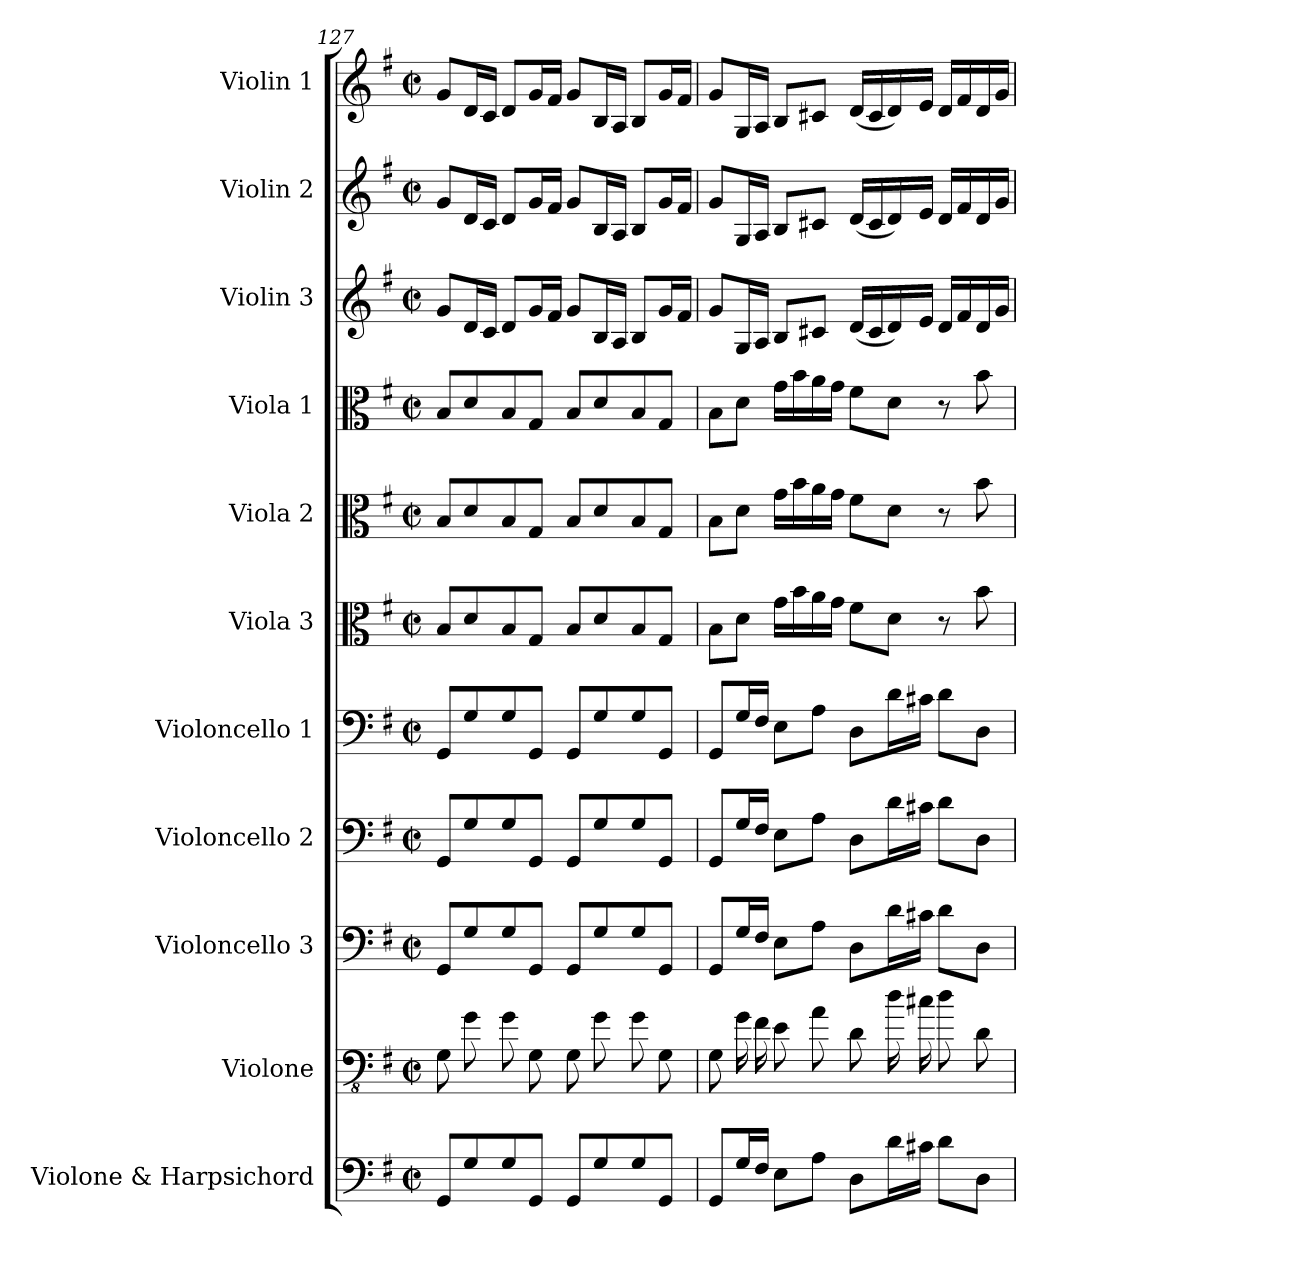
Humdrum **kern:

**kern	**kern	**kern	**kern	**kern	**kern	**kern	**kern	**kern	**kern	**kern
*part11	*part10	*part9	*part8	*part7	*part6	*part5	*part4	*part3	*part2	*part1
*staff11	*staff10	*staff9	*staff8	*staff7	*staff6	*staff5	*staff4	*staff3	*staff2	*staff1
*I"Violone &amp; Harpsichord	*I"Violone	*I"Violoncello 3	*I"Violoncello 2	*I"Violoncello 1	*I"Viola 3	*I"Viola 2	*I"Viola 1	*I"Violin 3	*I"Violin 2	*I"Violin 1
*I'Vne. &amp; Hch.	*I'Vne.	*I'Vc. 3	*I'Vc. 2	*I'Vc. 1	*I'Vla. 3	*I'Vla. 2	*I'Vla. 1	*I'Vln. 3	*I'Vln. 2	*I'Vln. 1
!!LO:LB:g=z
*clefF4	*clefFv4	*clefF4	*clefF4	*clefF4	*clefC3	*clefC3	*clefC3	*clefG2	*clefG2	*clefG2
*	*ITrd7c12	*	*	*	*	*	*	*	*	*
*k[f#]	*k[f#]	*k[f#]	*k[f#]	*k[f#]	*k[f#]	*k[f#]	*k[f#]	*k[f#]	*k[f#]	*k[f#]
*M4/4	*M4/4	*M4/4	*M4/4	*M4/4	*M4/4	*M4/4	*M4/4	*M4/4	*M4/4	*M4/4
*met(c|)	*met(c|)	*met(c|)	*met(c|)	*met(c|)	*met(c|)	*met(c|)	*met(c|)	*met(c|)	*met(c|)	*met(c|)
=127	=127	=127	=127	=127	=127	=127	=127	=127	=127	=127
8GG/L	8GGG	8GG/L	8GG/L	8GG/L	8B/L	8B/L	8B/L	8g/L	8g/L	8g/L
8G/	8GG	8G/	8G/	8G/	8d/	8d/	8d/	16d/L	16d/L	16d/L
.	.	.	.	.	.	.	.	16c/JJ	16c/JJ	16c/JJ
8G/	8GG	8G/	8G/	8G/	8B/	8B/	8B/	8d/L	8d/L	8d/L
8GG/J	8GGG	8GG/J	8GG/J	8GG/J	8G/J	8G/J	8G/J	16g/L	16g/L	16g/L
.	.	.	.	.	.	.	.	16f#/JJ	16f#/JJ	16f#/JJ
8GG/L	8GGG	8GG/L	8GG/L	8GG/L	8B/L	8B/L	8B/L	8g/L	8g/L	8g/L
8G/	8GG	8G/	8G/	8G/	8d/	8d/	8d/	16B/L	16B/L	16B/L
.	.	.	.	.	.	.	.	16A/JJ	16A/JJ	16A/JJ
8G/	8GG	8G/	8G/	8G/	8B/	8B/	8B/	8B/L	8B/L	8B/L
8GG/J	8GGG	8GG/J	8GG/J	8GG/J	8G/J	8G/J	8G/J	16g/L	16g/L	16g/L
.	.	.	.	.	.	.	.	16f#/JJ	16f#/JJ	16f#/JJ
!!LO:PB:g=z
=128	=128	=128	=128	=128	=128	=128	=128	=128	=128	=128
8GG/L	8GGG	8GG/L	8GG/L	8GG/L	8B\L	8B\L	8B\L	8g/L	8g/L	8g/L
16G/L	16GG	16G/L	16G/L	16G/L	8d\J	8d\J	8d\J	16G/L	16G/L	16G/L
16F#/JJ	16FF#	16F#/JJ	16F#/JJ	16F#/JJ	.	.	.	16A/JJ	16A/JJ	16A/JJ
8E\L	8EE	8E\L	8E\L	8E\L	16g\LL	16g\LL	16g\LL	8B/L	8B/L	8B/L
.	.	.	.	.	16b\	16b\	16b\	.	.	.
8A\J	8AA	8A\J	8A\J	8A\J	16a\	16a\	16a\	8c#X/J	8c#X/J	8c#X/J
.	.	.	.	.	16g\JJ	16g\JJ	16g\JJ	.	.	.
8D\L	8DD	8D\L	8D\L	8D\L	8f#\L	8f#\L	8f#\L	(16d/LL	(16d/LL	(16d/LL
.	.	.	.	.	.	.	.	16c#/	16c#/	16c#/
16d\L	16D	16d\L	16d\L	16d\L	8d\J	8d\J	8d\J	16d/)	16d/)	16d/)
16c#X\JJ	16C#X	16c#X\JJ	16c#X\JJ	16c#X\JJ	.	.	.	16e/JJ	16e/JJ	16e/JJ
8d\L	8D	8d\L	8d\L	8d\L	8r	8r	8r	16d/LL	16d/LL	16d/LL
.	.	.	.	.	.	.	.	16f#/	16f#/	16f#/
8D\J	8DD	8D\J	8D\J	8D\J	8b\	8b\	8b\	16d/	16d/	16d/
.	.	.	.	.	.	.	.	16g/JJ	16g/JJ	16g/JJ
=	=	=	=	=	=	=	=	=	=	=
*-	*-	*-	*-	*-	*-	*-	*-	*-	*-	*-
